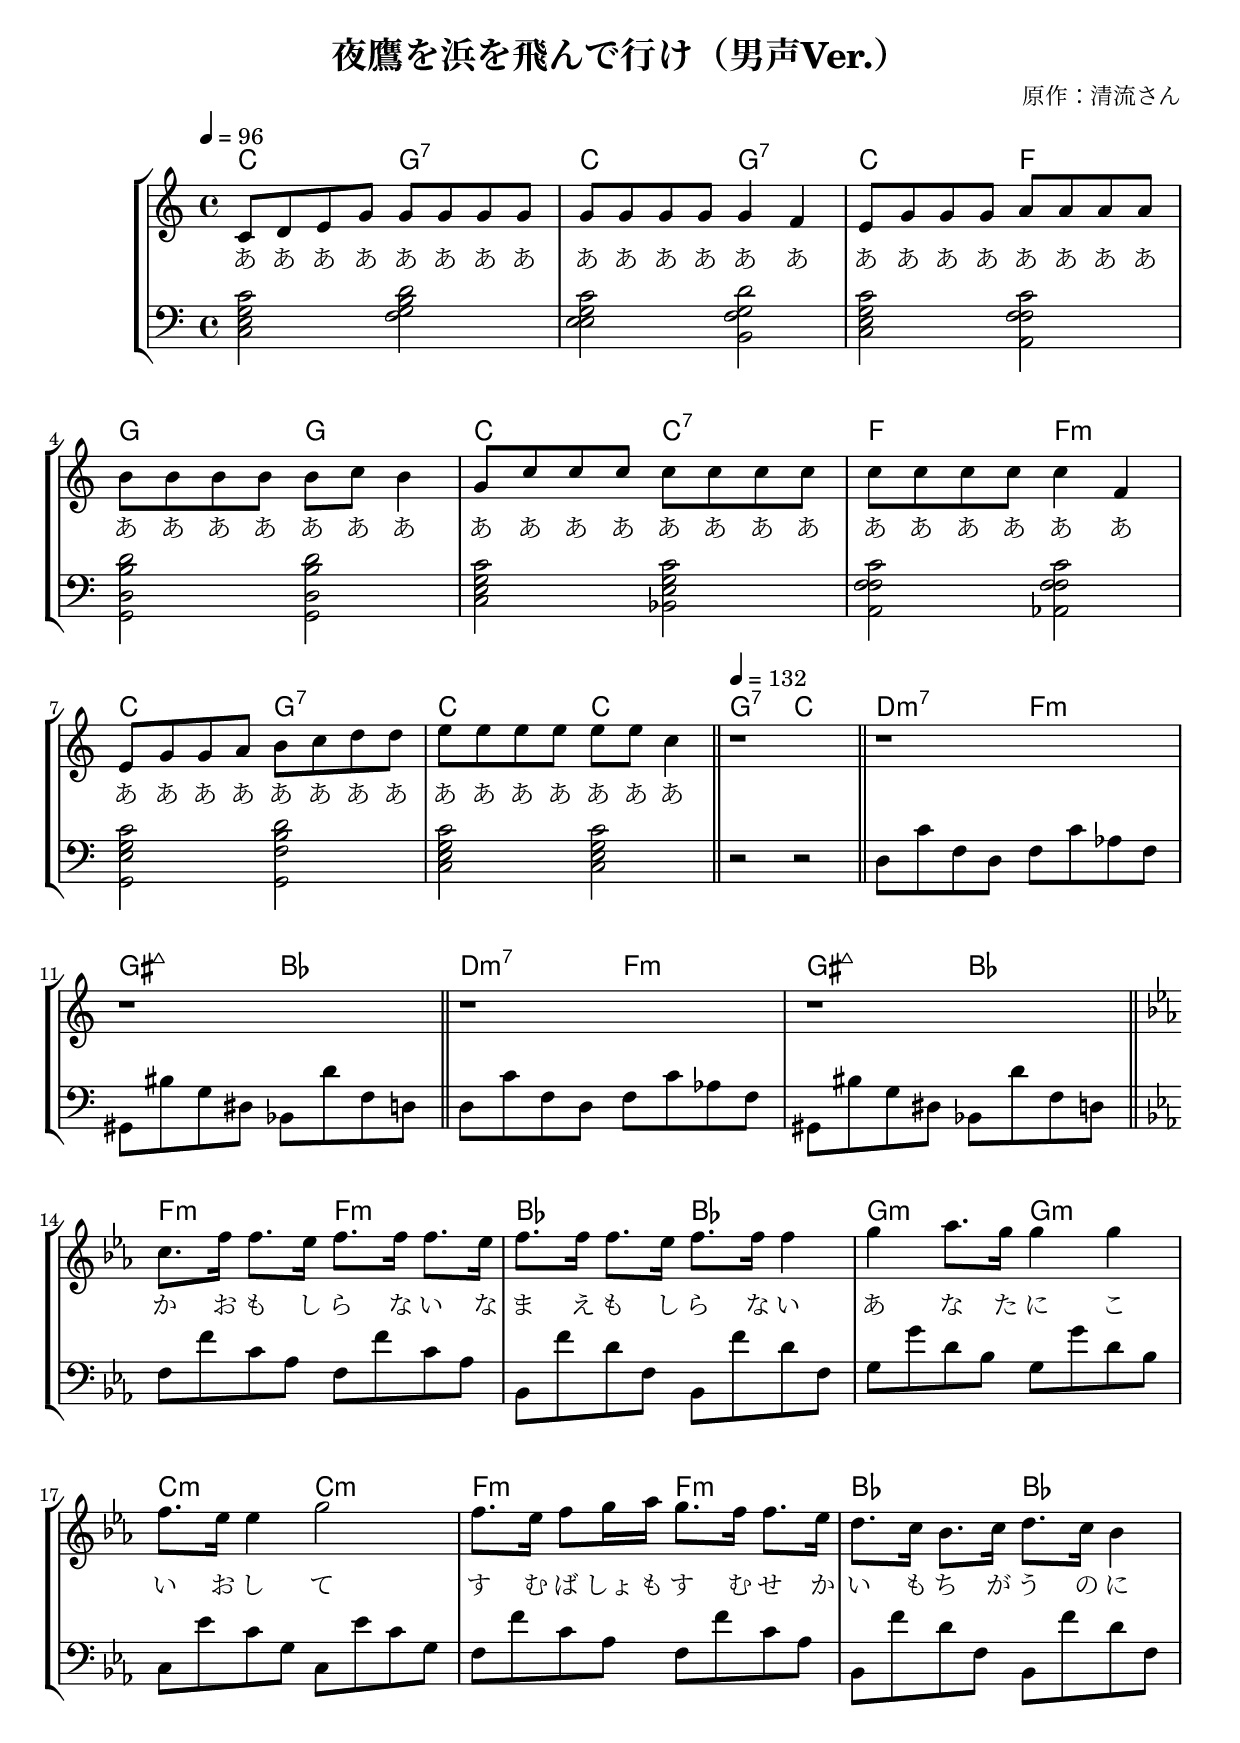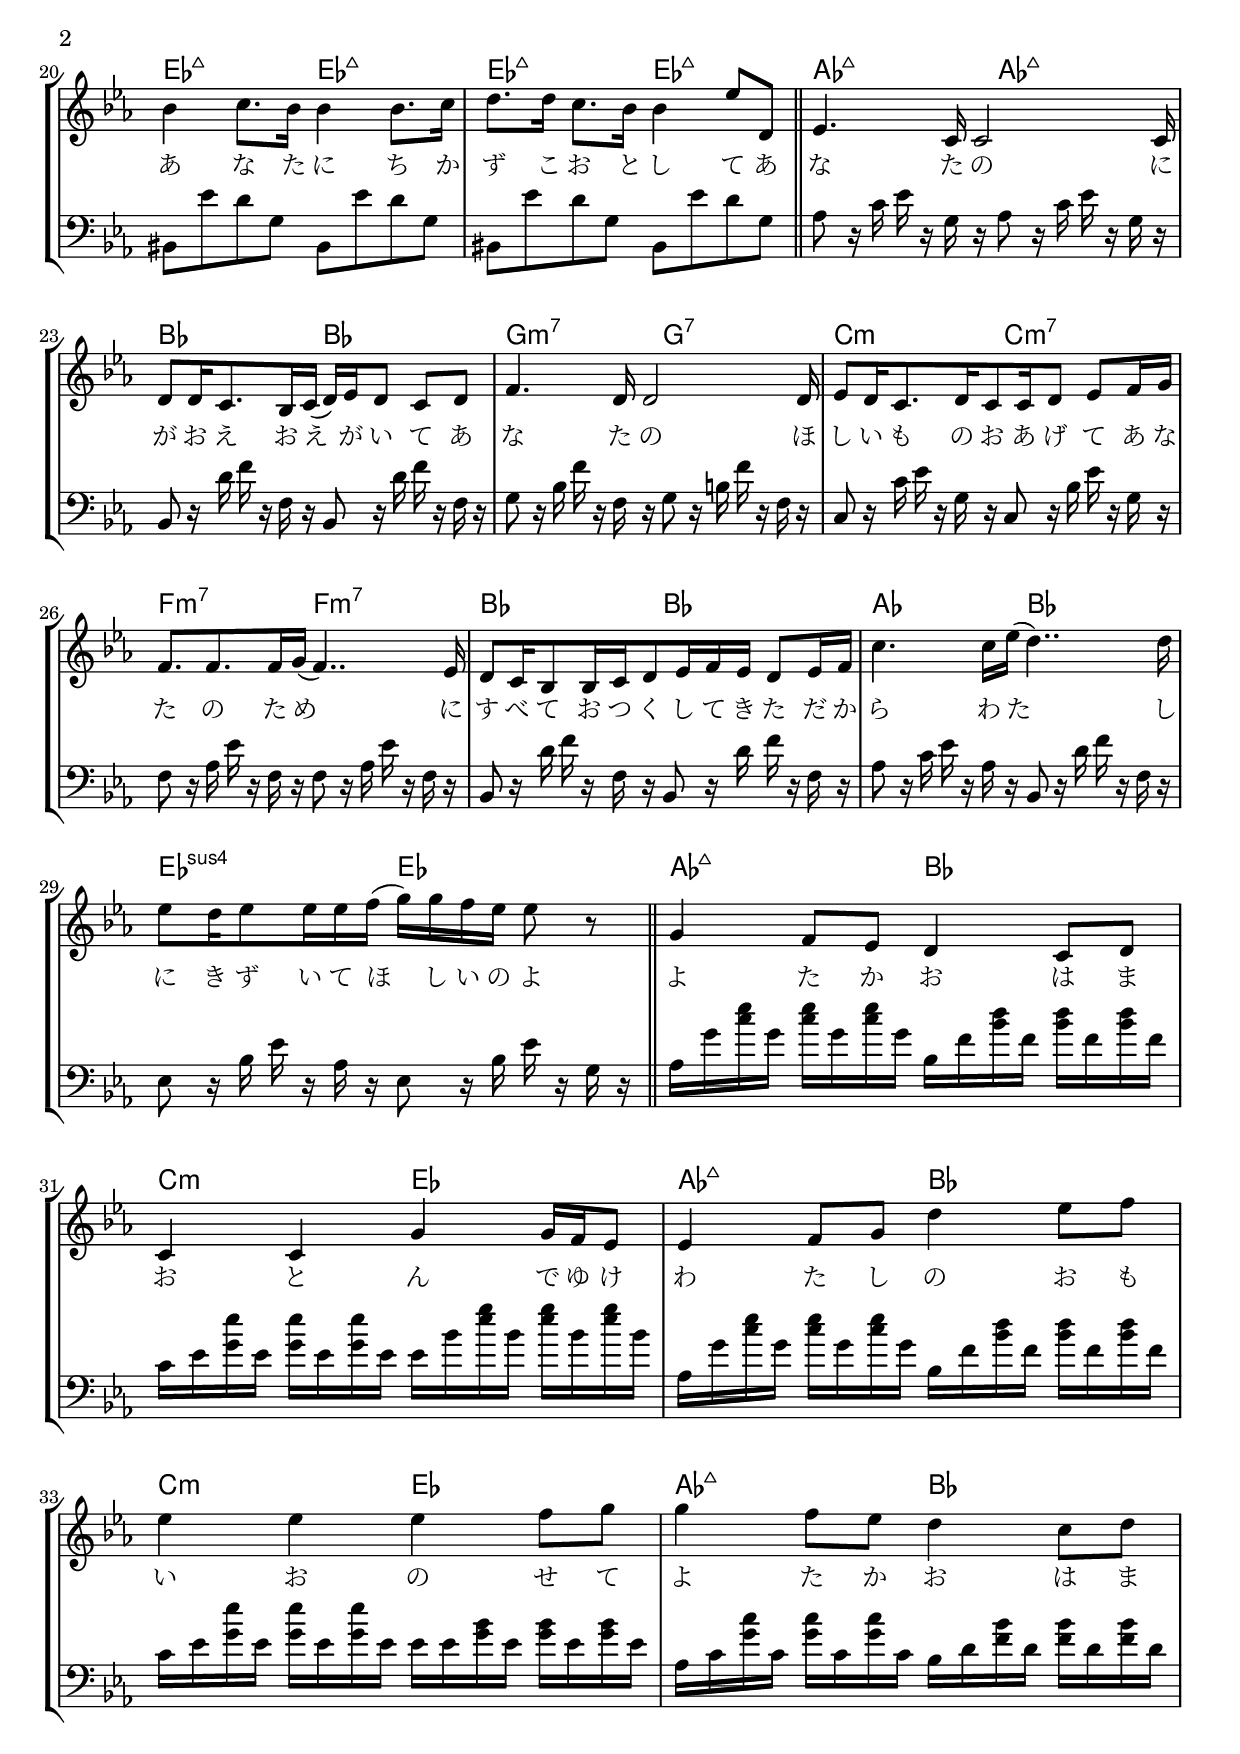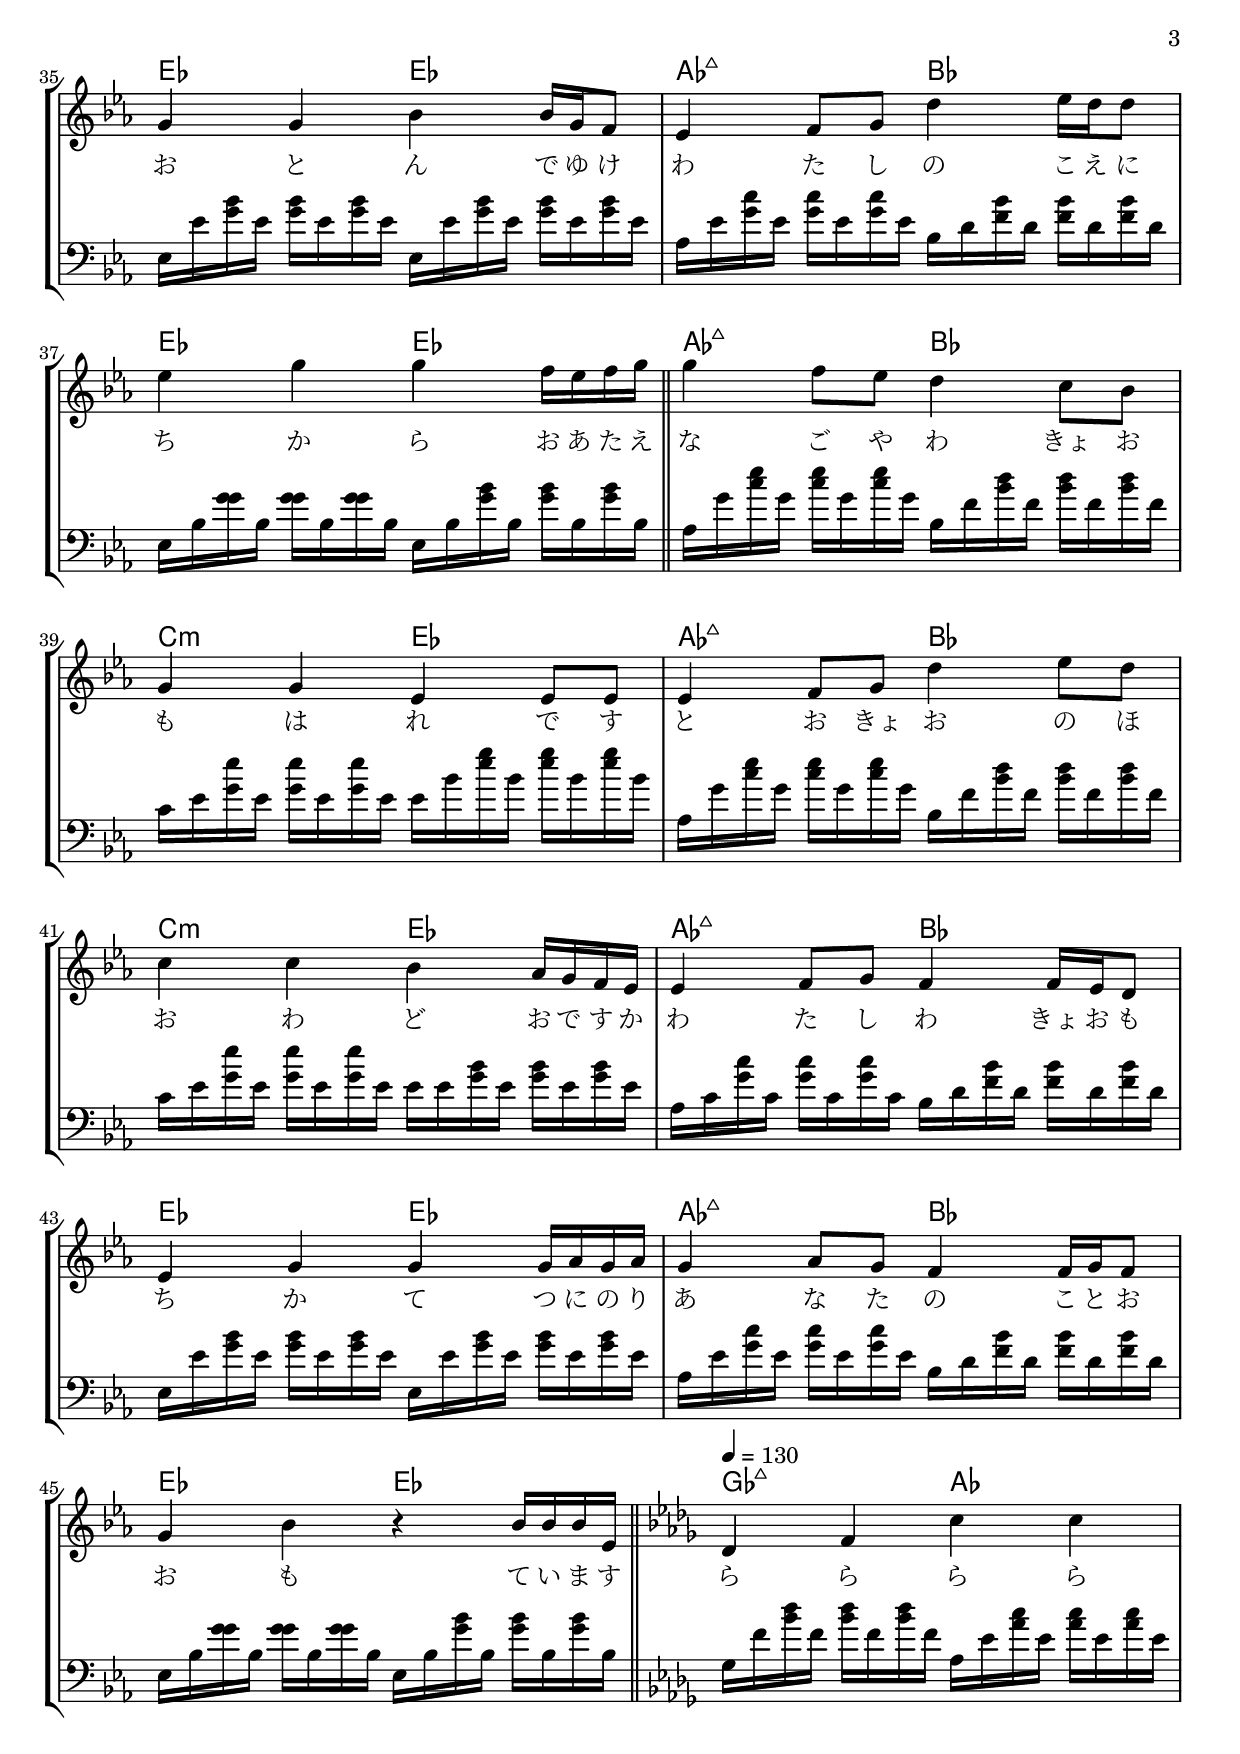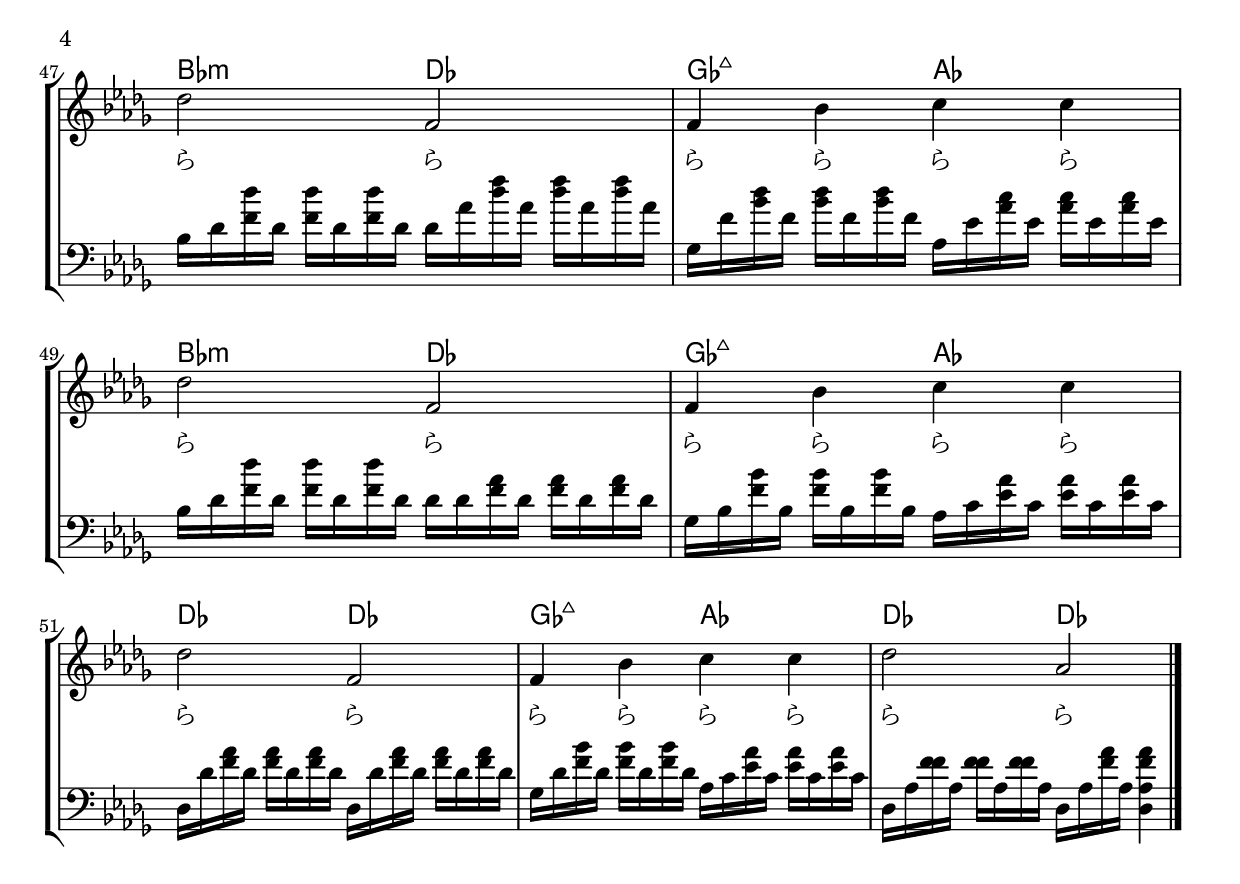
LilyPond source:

\version "2.12.1"

\header {
	title = \markup {夜鷹を浜を飛んで行け（男声Ver.）}
	composer = \markup \center-column {原作：清流さん}
}

harmony = \chordmode {
	c2 g:7 c g:7 c f g g c c:7 f f:m c g:7 c c 

	g:7 c 

	d:min7 f:m gis:maj7 bes 

	d:min7 f:m gis:maj7 bes 

	f:m f:m bes bes g:m g:m c:m c:m f:m f:m bes bes es:maj7 es:maj7 es:maj7 es:maj7 

	as:maj7 as:maj7 bes bes g:min7 g:7 c:m c:min7 f:min7 f:min7 bes bes as bes es:sus4 es 

	as:maj7 bes c:m es as:maj7 bes c:m es as:maj7 bes es es as:maj7 bes es es 

	as:maj7 bes c:m es as:maj7 bes c:m es as:maj7 bes es es as:maj7 bes es es 

	ges:maj7 as bes:m des ges:maj7 as bes:m des ges:maj7 as des des ges:maj7 as des des 
}

melody = {
	\set Staff.midiInstrument = #"Harmonica"
		\key c \major
	\tempo 4 = 96
 c'8  d'8  e'8  g'8  g'8  g'8  g'8  g'8 
	g'8  g'8  g'8  g'8  g'4  f'4 
	e'8  g'8  g'8  g'8  a'8  a'8  a'8  a'8 
	b'8  b'8  b'8  b'8  b'8  c''8  b'4 
	g'8  c''8  c''8  c''8  c''8  c''8  c''8  c''8 
	c''8  c''8  c''8  c''8  c''4  f'4 
	e'8  g'8  g'8  a'8  b'8  c''8  d''8  d''8 
	e''8  e''8  e''8  e''8  e''8  e''8  c''4
	\tempo 4 = 132
	r1   
	r1 | r1   
	r1 | r1   
	\set Staff.midiInstrument = #"mmi0.34"
		\key es \major
 c''8.  f''16  f''8.  es''16  f''8.  f''16  f''8.  es''16 
	f''8.  f''16  f''8.  es''16  f''8.  f''16  f''4 
	g''4  as''8.  g''16  g''4  g''4 
	f''8.  es''16  es''4  g''2 
	f''8.  es''16  f''8  g''16  as''16  g''8.  f''16  f''8.  es''16 
	d''8.  c''16  bes'8.  c''16  d''8.  c''16  bes'4 
	bes'4  c''8.  bes'16  bes'4  bes'8.  c''16 
	d''8.  d''16  c''8.  bes'16  bes'4  es''8  	\set Staff.midiInstrument = #"mmi0.34"
	d'8 
	es'4.  c'16  c'2  c'16 
	d'8  d'16  c'8.  bes16  c'16  (d'16)  es'16  d'8  c'8  d'8 
	f'4.  d'16  d'2  d'16 
	es'8  d'16  c'8.  d'16  c'8  c'16  d'8  es'8  f'16  g'16 
	f'8.  f'8.  f'16  g'16  (f'4..)  es'16 
	d'8  c'16  bes8  bes16  c'16  d'8  es'16  f'16  es'16  d'8  es'16  f'16 
	c''4.  c''16  es''16  (d''4..)  d''16 
	es''8  d''16  es''8  es''16  es''16  f''16  (g''16)  g''16  f''16  es''16  es''8  	r8 	\set Staff.midiInstrument = #"mmi0.34"
	 g'4  f'8  es'8  d'4  c'8  d'8 
	c'4  c'4  g'4  g'16  f'16  es'8 
	es'4  f'8  g'8  d''4  es''8  f''8 
	es''4  es''4  es''4  f''8  g''8 
	g''4  f''8  es''8  d''4  c''8  d''8 
	g'4  g'4  bes'4  bes'16  g'16  f'8 
	es'4  f'8  g'8  d''4  es''16  d''16  d''8 
	es''4  g''4  g''4  f''16  es''16  f''16  g''16
	\set Staff.midiInstrument = #"mmi0.34"
	 g''4  f''8  es''8  d''4  c''8  bes'8 
	g'4  g'4  es'4  es'8  es'8 
	es'4  f'8  g'8  d''4  es''8  d''8 
	c''4  c''4  bes'4  as'16  g'16  f'16  es'16 
	es'4  f'8  g'8  f'4  f'16  es'16  d'8 
	es'4  g'4  g'4  g'16  as'16  g'16  as'16 
	g'4  as'8  g'8  f'4  f'16  g'16  f'8 
	g'4  bes'4  r4  bes'16  bes'16  bes'16  es'16
	\set Staff.midiInstrument = #"String Ensemble 1"
		\key des \major
	\tempo 4 = 130
 des'4  f'4  c''4  c''4 
	des''2  f'2 
	f'4  bes'4  c''4  c''4 
	des''2  f'2 
	f'4  bes'4  c''4  c''4 
	des''2  f'2 
	f'4  bes'4  c''4  c''4 
	des''2  as'2
	\bar "|."
}

words = \lyricmode {
	あ  あ  あ  あ  あ  あ  あ  あ  あ  あ  あ  あ  あ  あ  あ  あ  あ  あ  あ  あ  あ  あ  あ  あ  あ  あ  あ  あ  あ  あ  あ  あ  あ  あ  あ  あ  あ  あ  あ  あ  あ  あ  あ  あ  あ  あ  あ  あ  あ  あ  あ  あ  あ  あ  あ  あ  あ  あ  
	
	
	
	か  お  も  し  ら  な  い  な  ま  え  も  し  ら  な  い  あ  な  た  に  こ  い  お  し  て  す  む  ば  しょ  も  す  む  せ  か  い  も  ち  が  う  の  に  あ  な  た  に  ち  か  ず  こ  お  と  し  て  
	あ  な  た  の  に  が  お  え  お  え  が  い  て  あ  な  た  の  ほ  し  い  も  の  お  あ  げ  て  あ  な  た  の  た  め  に  す  べ  て  お  つ  く  し  て  き  た  だ  か  ら  わ  た  し  に  き  ず  い  て  ほ  し  い  の  よ  
	よ  た  か  お  は  ま  お  と  ん  で  ゆ  け  わ  た  し  の  お  も  い  お  の  せ  て  よ  た  か  お  は  ま  お  と  ん  で  ゆ  け  わ  た  し  の  こ  え  に  ち  か  ら  お  あ  た  え  
	な  ご  や  わ  きょ  お  も  は  れ  で  す  と  お  きょ  お  の  ほ  お  わ  ど  お  で  す  か  わ  た  し  わ  きょ  お  も  ち  か  て  つ  に  の  り  あ  な  た  の  こ  と  お  お  も  て  い  ま  す  
	ら  ら  ら  ら  ら  ら  ら  ら  ら  ら  ら  ら  ら  ら  ら  ら  ら  ら  ら  ら  ら  ら  ら  ら  
}

tempochange = {
	\tempo 4 = 96
	r1 | r1 | r1 | r1 | r1 | r1 | r1 | r1 \bar "||"
	\tempo 4 = 132
	r1 \bar "||"
	\tempo 4 = 132
	r1 | r1 \bar "||"
	\tempo 4 = 132
	r1 | r1 \bar "||"
	\tempo 4 = 132
	r1 | r1 | r1 | r1 | r1 | r1 | r1 | r1 \bar "||"
	\tempo 4 = 132
	r1 | r1 | r1 | r1 | r1 | r1 | r1 | r1 \bar "||"
	\tempo 4 = 132
	r1 | r1 | r1 | r1 | r1 | r1 | r1 | r1 \bar "||"
	\tempo 4 = 132
	r1 | r1 | r1 | r1 | r1 | r1 | r1 | r1 \bar "||"
	\tempo 4 = 130
	r1 | r1 | r1 | r1 | r1 | r1 | r1 | r1 \bar "|."
}

mainacc = {
	\clef bass
	\set Staff.midiInstrument = #"Acoustic Guitar (nylon)"
	\key c \major
	\tempo 4 = 96
	<c e g c'>2
	<f g b d'>2
	<e e g c'>2
	<b, f g d'>2
	<c e g c'>2
	<a, f f c'>2
	<g, d b d'>2
	<g, d b d'>2
	<c e g c'>2
	<bes, e g c'>2
	<a, f f c'>2
	<as, f f c'>2
	<g, e g c'>2
	<g, f b d'>2
	<c e g c'>2
	<c e g c'>2
	\bar "||"

	\set Staff.midiInstrument = #"Acoustic grand"
	\tempo 4 = 132
	r2
	r2
	\bar "||"

	\set Staff.midiInstrument = #"Acoustic Guitar (nylon)"
	d8 c' f d
	f8 c' as f
	gis,8 bis g dis
	bes,8 d' f d
	\bar "||"

	\set Staff.midiInstrument = #"Acoustic Guitar (nylon)"
	d8 c' f d
	f8 c' as f
	gis,8 bis g dis
	bes,8 d' f d
	\bar "||"

	\set Staff.midiInstrument = #"Acoustic Guitar (nylon)"
	\key es \major
	f8 f' c' as
	f8 f' c' as
	bes,8 f' d' f
	bes,8 f' d' f
	g8 g' d' bes
	g8 g' d' bes
	c8 es' c' g
	c8 es' c' g
	f8 f' c' as
	f8 f' c' as
	bes,8 f' d' f
	bes,8 f' d' f
	bis,8 es' d' g
	bis,8 es' d' g
	bis,8 es' d' g
	bis,8 es' d' g
	\bar "||"

	\set Staff.midiInstrument = #"Acoustic Guitar (nylon)"
	as8r16c'16es'16r16g16r16
	as8r16c'16es'16r16g16r16
	bes,8r16d'16f'16r16f16r16
	bes,8r16d'16f'16r16f16r16
	g8r16bes16f'16r16f16r16
	g8r16b16f'16r16f16r16
	c8r16c'16es'16r16g16r16
	c8r16bes16es'16r16g16r16
	f8r16as16es'16r16f16r16
	f8r16as16es'16r16f16r16
	bes,8r16d'16f'16r16f16r16
	bes,8r16d'16f'16r16f16r16
	as8r16c'16es'16r16as16r16
	bes,8r16d'16f'16r16f16r16
	es8r16bes16es'16r16as16r16
	es8r16bes16es'16r16g16r16
	\bar "||"

	\set Staff.midiInstrument = #"Acoustic Guitar (nylon)"
	as16 g' <c'' es''> g' <c'' es''> g' <c'' es''> g'
	bes16 f' <bes' d''> f' <bes' d''> f' <bes' d''> f'
	c'16 es' <g' es''> es' <g' es''> es' <g' es''> es'
	es'16 bes' <es'' g''> bes' <es'' g''> bes' <es'' g''> bes'
	as16 g' <c'' es''> g' <c'' es''> g' <c'' es''> g'
	bes16 f' <bes' d''> f' <bes' d''> f' <bes' d''> f'
	c'16 es' <g' es''> es' <g' es''> es' <g' es''> es'
	es'16 es' <g' bes'> es' <g' bes'> es' <g' bes'> es'
	as16 c' <g' c''> c' <g' c''> c' <g' c''> c'
	bes16 d' <f' bes'> d' <f' bes'> d' <f' bes'> d'
	es16 es' <g' bes'> es' <g' bes'> es' <g' bes'> es'
	es16 es' <g' bes'> es' <g' bes'> es' <g' bes'> es'
	as16 es' <g' c''> es' <g' c''> es' <g' c''> es'
	bes16 d' <f' bes'> d' <f' bes'> d' <f' bes'> d'
	es16 bes <g' g'> bes <g' g'> bes <g' g'> bes
	es16 bes <g' bes'> bes <g' bes'> bes <g' bes'> bes
	\bar "||"

	\set Staff.midiInstrument = #"Acoustic Guitar (nylon)"
	as16 g' <c'' es''> g' <c'' es''> g' <c'' es''> g'
	bes16 f' <bes' d''> f' <bes' d''> f' <bes' d''> f'
	c'16 es' <g' es''> es' <g' es''> es' <g' es''> es'
	es'16 bes' <es'' g''> bes' <es'' g''> bes' <es'' g''> bes'
	as16 g' <c'' es''> g' <c'' es''> g' <c'' es''> g'
	bes16 f' <bes' d''> f' <bes' d''> f' <bes' d''> f'
	c'16 es' <g' es''> es' <g' es''> es' <g' es''> es'
	es'16 es' <g' bes'> es' <g' bes'> es' <g' bes'> es'
	as16 c' <g' c''> c' <g' c''> c' <g' c''> c'
	bes16 d' <f' bes'> d' <f' bes'> d' <f' bes'> d'
	es16 es' <g' bes'> es' <g' bes'> es' <g' bes'> es'
	es16 es' <g' bes'> es' <g' bes'> es' <g' bes'> es'
	as16 es' <g' c''> es' <g' c''> es' <g' c''> es'
	bes16 d' <f' bes'> d' <f' bes'> d' <f' bes'> d'
	es16 bes <g' g'> bes <g' g'> bes <g' g'> bes
	es16 bes <g' bes'> bes <g' bes'> bes <g' bes'> bes
	\bar "||"

	\set Staff.midiInstrument = #"Acoustic Guitar (nylon)"
	\key des \major
	\tempo 4 = 130
	ges16 f' <bes' des''> f' <bes' des''> f' <bes' des''> f'
	as16 es' <as' c''> es' <as' c''> es' <as' c''> es'
	bes16 des' <f' des''> des' <f' des''> des' <f' des''> des'
	des'16 as' <des'' f''> as' <des'' f''> as' <des'' f''> as'
	ges16 f' <bes' des''> f' <bes' des''> f' <bes' des''> f'
	as16 es' <as' c''> es' <as' c''> es' <as' c''> es'
	bes16 des' <f' des''> des' <f' des''> des' <f' des''> des'
	des'16 des' <f' as'> des' <f' as'> des' <f' as'> des'
	ges16 bes <f' bes'> bes <f' bes'> bes <f' bes'> bes
	as16 c' <es' as'> c' <es' as'> c' <es' as'> c'
	des16 des' <f' as'> des' <f' as'> des' <f' as'> des'
	des16 des' <f' as'> des' <f' as'> des' <f' as'> des'
	ges16 des' <f' bes'> des' <f' bes'> des' <f' bes'> des'
	as16 c' <es' as'> c' <es' as'> c' <es' as'> c'
	des16 as <f' f'> as <f' f'> as <f' f'> as
	des16 as <f' as'> as <des as f' as'>4
	\bar "|."
}

subacc = {
	\clef bass
	\set Staff.midiInstrument = #"Pad 5 (bowed)"
	\key c \major
	\tempo 4 = 96
	r2
	r2
	r2
	r2
	r2
	r2
	r2
	r2
	r2
	r2
	r2
	r2
	r2
	r2
	r2
	r2
	\bar "||"

	\set Staff.midiInstrument = #"Acoustic grand"
	\tempo 4 = 132
	r2
	r2
	\bar "||"

	\set Staff.midiInstrument = #"Acoustic grand"
	r2
	r2
	r2
	r2
	\bar "||"

	\set Staff.midiInstrument = #"Acoustic grand"
	r2
	r2
	r2
	r2
	\bar "||"

	\set Staff.midiInstrument = #"Harmonica"
	\key es \major
	f8 as8 c'8 f'8
	f8 as8 c'8 f'8
	bes,8 f8 d'8 f'8
	bes,8 f8 d'8 f'8
	g8 bes8 d'8 g'8
	g8 bes8 d'8 g'8
	c8 g8 c'8 es'8
	c8 g8 c'8 es'8
	f8 as8 c'8 f'8
	f8 as8 c'8 f'8
	bes,8 f8 d'8 f'8
	bes,8 f8 d'8 f'8
	bis,8 g8 d'8 es'8
	bis,8 g8 d'8 es'8
	bis,8 g8 d'8 es'8
	bis,8 g8 d'8 es'8
	\bar "||"

	\set Staff.midiInstrument = #"Harmonica"
	as8 <g c' es'> as <g c' es'>
	as8 <g c' es'> as <g c' es'>
	bes,8 <f d' f'> bes, <f d' f'>
	bes,8 <f d' f'> bes, <f d' f'>
	g8 <f bes f'> g <f bes f'>
	g8 <f b f'> g <f b f'>
	c8 <g c' es'> c <g c' es'>
	c8 <g bes es'> c <g bes es'>
	f8 <f as es'> f <f as es'>
	f8 <f as es'> f <f as es'>
	bes,8 <f d' f'> bes, <f d' f'>
	bes,8 <f d' f'> bes, <f d' f'>
	as8 <as c' es'> as <as c' es'>
	bes,8 <f d' f'> bes, <f d' f'>
	es8 <as bes es'> es <as bes es'>
	es8 <g bes es'> es <g bes es'>
	\bar "||"

	\set Staff.midiInstrument = #"Harmonica"
	as16 g' <c'' es''> g' g' g' <c'' es''> g'
	bes16 f' <bes' d''> f' f' f' <bes' d''> f'
	c'16 es' <g' es''> es' es' es' <g' es''> es'
	es'16 bes' <es'' g''> bes' bes' bes' <es'' g''> bes'
	as16 g' <c'' es''> g' g' g' <c'' es''> g'
	bes16 f' <bes' d''> f' f' f' <bes' d''> f'
	c'16 es' <g' es''> es' es' es' <g' es''> es'
	es'16 es' <g' bes'> es' es' es' <g' bes'> es'
	as16 c' <g' c''> c' c' c' <g' c''> c'
	bes16 d' <f' bes'> d' d' d' <f' bes'> d'
	es16 es' <g' bes'> es' es' es' <g' bes'> es'
	es16 es' <g' bes'> es' es' es' <g' bes'> es'
	as16 es' <g' c''> es' es' es' <g' c''> es'
	bes16 d' <f' bes'> d' d' d' <f' bes'> d'
	es16 bes <g' g'> bes bes bes <g' g'> bes
	es16 bes <g' bes'> bes bes bes <g' bes'> bes
	\bar "||"

	\set Staff.midiInstrument = #"Harmonica"
	as16 g' <c'' es''> g' g' g' <c'' es''> g'
	bes16 f' <bes' d''> f' f' f' <bes' d''> f'
	c'16 es' <g' es''> es' es' es' <g' es''> es'
	es'16 bes' <es'' g''> bes' bes' bes' <es'' g''> bes'
	as16 g' <c'' es''> g' g' g' <c'' es''> g'
	bes16 f' <bes' d''> f' f' f' <bes' d''> f'
	c'16 es' <g' es''> es' es' es' <g' es''> es'
	es'16 es' <g' bes'> es' es' es' <g' bes'> es'
	as16 c' <g' c''> c' c' c' <g' c''> c'
	bes16 d' <f' bes'> d' d' d' <f' bes'> d'
	es16 es' <g' bes'> es' es' es' <g' bes'> es'
	es16 es' <g' bes'> es' es' es' <g' bes'> es'
	as16 es' <g' c''> es' es' es' <g' c''> es'
	bes16 d' <f' bes'> d' d' d' <f' bes'> d'
	es16 bes <g' g'> bes bes bes <g' g'> bes
	es16 bes <g' bes'> bes bes bes <g' bes'> bes
	\bar "||"

	\set Staff.midiInstrument = #"Harmonica"
	\key des \major
	\tempo 4 = 130
	ges16 f' <bes' des''> f' f' f' <bes' des''> f'
	as16 es' <as' c''> es' es' es' <as' c''> es'
	bes16 des' <f' des''> des' des' des' <f' des''> des'
	des'16 as' <des'' f''> as' as' as' <des'' f''> as'
	ges16 f' <bes' des''> f' f' f' <bes' des''> f'
	as16 es' <as' c''> es' es' es' <as' c''> es'
	bes16 des' <f' des''> des' des' des' <f' des''> des'
	des'16 des' <f' as'> des' des' des' <f' as'> des'
	ges16 bes <f' bes'> bes bes bes <f' bes'> bes
	as16 c' <es' as'> c' c' c' <es' as'> c'
	des16 des' <f' as'> des' des' des' <f' as'> des'
	des16 des' <f' as'> des' des' des' <f' as'> des'
	ges16 des' <f' bes'> des' des' des' <f' bes'> des'
	as16 c' <es' as'> c' c' c' <es' as'> c'
	des16 as <f' f'> as as as <f' f'> as
	des16 as <f' as'> as <des as f' as'>4
	\bar "|."
}

percA = {
	\drummode {
	r1 |r1 |r1 |r1 |r1 |r1 |r1 |r1 \bar "||"
	r1 \bar "||"
	r1 |r1 \bar "||"
	bd2 r8 bd4 bd8  |bd4. bd8 bd2  \bar "||"
	bd2 r8 bd4 bd8  |bd4. bd8 bd2  |bd2 r8 bd4 bd8  |bd4. bd8 bd2  |bd2 r8 bd4 bd8  |bd4. bd8 bd2  |bd2 r8 bd4 bd8  |bd4. bd8 bd2  \bar "||"
	hh4 hh4 hh4 hh4  |hh4 hh4 hh4 hh4  |hh4 hh4 hh4 hh4  |hh4 hh4 hh4 hh4  |hh4 hh4 hh4 hh4  |hh4 hh4 hh4 hh4  |hh4 hh4 hh4 hh4  |hh4 hh4 hh4 hh4  \bar "||"
	hh4 hh4 hh4 hh4  |hh4 hh4 hh4 hh4  |hh4 hh4 hh4 hh4  |hh4 hh4 hh4 hh4  |hh4 hh4 hh4 hh4  |hh4 hh4 hh4 hh4  |hh4 hh4 hh4 hh4  |hh4 hh4 hh4 hh4  \bar "||"
	hh4 hh4 hh4 hh4  |hh4 hh4 hh4 hh4  |hh4 hh4 hh4 hh4  |hh4 hh4 hh4 hh4  |hh4 hh4 hh4 hh4  |hh4 hh4 hh4 hh4  |hh4 hh4 hh4 hh4  |hh4 hh4 hh4 hh4  \bar "||"
	hh4 hh4 hh4 hh4  |hh4 hh4 hh4 hh4  |hh4 hh4 hh4 hh4  |hh4 hh4 hh4 hh4  |hh4 hh4 hh4 hh4  |hh4 hh4 hh4 hh4  |hh4 hh4 hh4 hh4  |hh4 hh4 hh4 hh4  \bar "|."
	}
}

percB = {
	\drummode {
	r1 |r1 |r1 |r1 |r1 |r1 |r1 |r1 \bar "||"
	r1 \bar "||"
	r1 |r1 \bar "||"
	r4. ss4. ss4  |r4 ss4. ss4.  \bar "||"
	r4. ss4. ss4  |r4 ss4. ss4.  |r4. ss4. ss4  |r4 ss4. ss4.  |r4. ss4. ss4  |r4 ss4. ss4.  |r4. ss4. ss4  |r4 ss4. ss4.  \bar "||"
	r8 ss4 ss4 ss4 ss8  |r8 ss4 ss8 ss8. ss8. ss8  |r8 ss4 ss4 ss4 ss8  |r8 ss4 ss8 ss8. ss8. ss8  |r8 ss4 ss4 ss4 ss8  |r8 ss4 ss8 ss8. ss8. ss8  |r8 ss4 ss4 ss4 ss8  |r8 ss4 ss8 ss8. ss8. ss8  \bar "||"
	r8 ss4 ss4 ss4 ss8  |r8 ss4 ss8 ss8. ss8. ss8  |r8 ss4 ss4 ss4 ss8  |r8 ss4 ss8 ss8. ss8. ss8  |r8 ss4 ss4 ss4 ss8  |r8 ss4 ss8 ss8. ss8. ss8  |r8 ss4 ss4 ss4 ss8  |r8 ss4 ss8 ss8. ss8. ss8  \bar "||"
	r8 ss4 ss4 ss4 ss8  |r8 ss4 ss8 ss8. ss8. ss8  |r8 ss4 ss4 ss4 ss8  |r8 ss4 ss8 ss8. ss8. ss8  |r8 ss4 ss4 ss4 ss8  |r8 ss4 ss8 ss8. ss8. ss8  |r8 ss4 ss4 ss4 ss8  |r8 ss4 ss8 ss8. ss8. ss8  \bar "||"
	r8 ss4 ss4 ss4 ss8  |r8 ss4 ss8 ss8. ss8. ss8  |r8 ss4 ss4 ss4 ss8  |r8 ss4 ss8 ss8. ss8. ss8  |r8 ss4 ss4 ss4 ss8  |r8 ss4 ss8 ss8. ss8. ss8  |r8 ss4 ss4 ss4 ss8  |r8 ss4 ss8 ss8. ss8. ss8  \bar "|."
	}
}

percC = {
	\drummode {
	r1 |r1 |r1 |r1 |r1 |r1 |r1 |r1 \bar "||"
	r1 \bar "||"
	r1 |r1 \bar "||"
	cymr8 cymr8 cymr8 cymr8 cymr8 cymr8 cymr8 cymr8  |cymr8 cymr8 cymr8 cymr8 cymr8 cymr8 cymr8 cymr8  \bar "||"
	cymr8 cymr8 cymr8 cymr8 cymr8 cymr8 cymr8 cymr8  |cymr8 cymr8 cymr8 cymr8 cymr8 cymr8 cymr8 cymr8  |cymr8 cymr8 cymr8 cymr8 cymr8 cymr8 cymr8 cymr8  |cymr8 cymr8 cymr8 cymr8 cymr4. cymr8  |cymr8 cymr8 cymr8 cymr8 cymr8 cymr8 cymr8 cymr8  |cymr8 cymr8 cymr8 cymr8 cymr8 cymr8 cymr8 cymr8  |cymr8 cymr8 cymr8 cymr8 cymr8 cymr8 cymr8 cymr8  |cymr8 cymr8 cymr8 cymr8 cymr4. cymr8  \bar "||"
	r8 hhp4 hhp4 hhp4 hhp8  |r8 hhp4 hhp4 hhp4 hhp8  |r8 hhp4 hhp4 hhp4 hhp8  |r8 hhp4 hhp4 hhp4 hhp8  |r8 hhp4 hhp4 hhp4 hhp8  |r8 hhp4 hhp4 hhp4 hhp8  |r8 hhp4 hhp4 hhp4 hhp8  |r8 hhp4 hhp4 hhp4 hhp8  \bar "||"
	r8 hhp4 hhp4 hhp4 hhp8  |r8 hhp4 hhp4 hhp4 hhp8  |r8 hhp4 hhp4 hhp4 hhp8  |r8 hhp4 hhp4 hhp4 hhp8  |r8 hhp4 hhp4 hhp4 hhp8  |r8 hhp4 hhp4 hhp4 hhp8  |r8 hhp4 hhp4 hhp4 hhp8  |r8 hhp4 hhp4 hhp4 hhp8  \bar "||"
	r8 hhp4 hhp4 hhp4 hhp8  |r8 hhp4 hhp4 hhp4 hhp8  |r8 hhp4 hhp4 hhp4 hhp8  |r8 hhp4 hhp4 hhp4 hhp8  |r8 hhp4 hhp4 hhp4 hhp8  |r8 hhp4 hhp4 hhp4 hhp8  |r8 hhp4 hhp4 hhp4 hhp8  |r8 hhp4 hhp4 hhp4 hhp8  \bar "||"
	r8 hhp4 hhp4 hhp4 hhp8  |r8 hhp4 hhp4 hhp4 hhp8  |r8 hhp4 hhp4 hhp4 hhp8  |r8 hhp4 hhp4 hhp4 hhp8  |r8 hhp4 hhp4 hhp4 hhp8  |r8 hhp4 hhp4 hhp4 hhp8  |r8 hhp4 hhp4 hhp4 hhp8  |r8 hhp4 hhp4 hhp4 hhp8  \bar "|."
	}
}

percD = {
	\drummode {
	r1 |r1 |r1 |r1 |r1 |r1 |r1 |r1 \bar "||"
	r1 \bar "||"
	r1 |r1 \bar "||"
	r1 |r1 \bar "||"
	r1 |r1 |r1 |r2. toml4  |r1 |r1 |r1 |r2. toml4  \bar "||"
	bd2 bd4. r16 bd16  |bd4 bd4 bd4 bd8. bd16  |bd2 bd4. r16 bd16  |bd4 bd4 bd4 bd8. bd16  |bd2 bd4. r16 bd16  |bd4 bd4 bd4 bd8. bd16  |bd2 bd4. r16 bd16  |bd4 bd4 bd4 bd8. bd16  \bar "||"
	bd2 bd4. r16 bd16  |bd4 bd4 bd4 bd8. bd16  |bd2 bd4. r16 bd16  |bd4 bd4 bd4 bd8. bd16  |bd2 bd4. r16 bd16  |bd4 bd4 bd4 bd8. bd16  |bd2 bd4. r16 bd16  |bd4 bd4 bd4 bd8. bd16  \bar "||"
	bd2 bd4. r16 bd16  |bd4 bd4 bd4 bd8. bd16  |bd2 bd4. r16 bd16  |bd4 bd4 bd4 bd8. bd16  |bd2 bd4. r16 bd16  |bd4 bd4 bd4 bd8. bd16  |bd2 bd4. r16 bd16  |bd4 bd4 bd4 bd8. bd16  \bar "||"
	bd2 bd4. r16 bd16  |bd4 bd4 bd4 bd8. bd16  |bd2 bd4. r16 bd16  |bd4 bd4 bd4 bd8. bd16  |bd2 bd4. r16 bd16  |bd4 bd4 bd4 bd8. bd16  |bd2 bd4. r16 bd16  |bd4 bd4 bd4 bd8. bd16  \bar "|."
	}
}

percE = {
	\drummode {
	r1 |r1 |r1 |r1 |r1 |r1 |r1 |r1 \bar "||"
	r1 \bar "||"
	r1 |r1 \bar "||"
	r1 |r1 \bar "||"
	r1 |r1 |r1 |r2 r8 tommh4.  |r1 |r1 |r1 |r2 r8 tommh4.  \bar "||"
	r1 | r1 | r1 | r1 | r1 | r1 | r1 | r1 \bar "||"
	r1 | r1 | r1 | r1 | r1 | r1 | r1 | r1 \bar "||"
	r1 | r1 | r1 | r1 | r1 | r1 | r1 | r1 \bar "||"
	r1 | r1 | r1 | r1 | r1 | r1 | r1 | r1 \bar "|."
	}
}

\score {
	<<
		\new StaffGroup <<
			\new ChordNames {\harmony}
			\new Voice = "melody" {\melody}
			\new Lyrics \lyricsto "melody" \words
			\new Staff = "mainacc" {\mainacc}
		>>
	>>
	\layout { }
}
